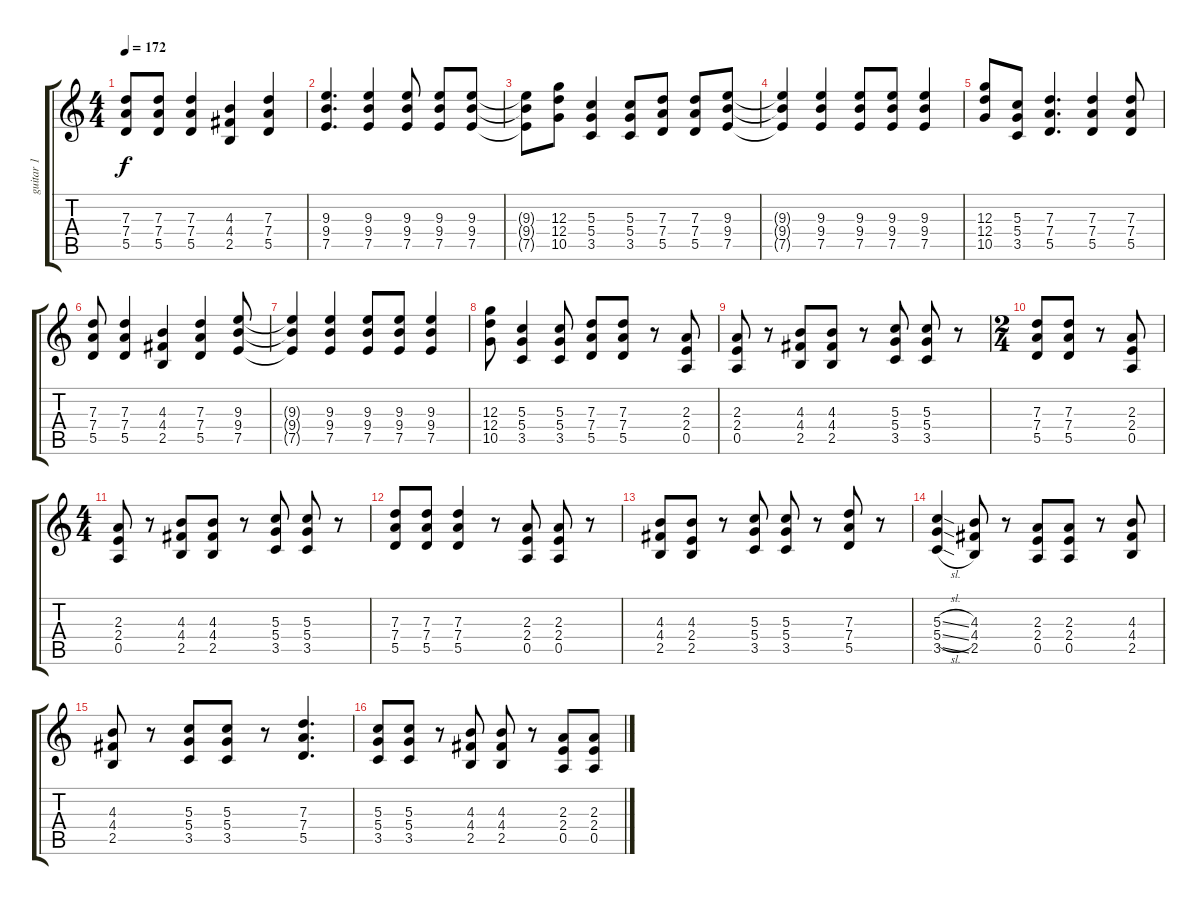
\track ("guitar 1" "guitar 1") {solo instrument distortionguitar}
\staff {score tabs}
\tuning (E4 B3 G3 D3 A2 E2) {hide}
\ts (4 4)
\tempo 172
\clef g2
\ks c
(7.3 7.4 5.5).8{dy f} (7.3 7.4 5.5).8 (7.3 7.4 5.5).4 (4.3 4.4 2.5).4 (7.3 7.4 5.5).4 |
(9.3 9.4 7.5).4{d} (9.3 9.4 7.5).4 (9.3 9.4 7.5).8 (9.3 9.4 7.5).8 (9.3 9.4 7.5).8 |
(9.3{t} 9.4{t} 7.5{t}).8 (12.3 12.4 10.5).8 (5.3 5.4 3.5).4 (5.3 5.4 3.5).8 (7.3 7.4 5.5).8 (7.3 7.4 5.5).8 (9.3 9.4 7.5).8 |
(9.3{t} 9.4{t} 7.5{t}).4 (9.3 9.4 7.5).4 (9.3 9.4 7.5).8 (9.3 9.4 7.5).8 (9.3 9.4 7.5).4 |
(12.3 12.4 10.5).8 (5.3 5.4 3.5).8 (7.3 7.4 5.5).4{d} (7.3 7.4 5.5).4 (7.3 7.4 5.5).8 |
(7.3 7.4 5.5).8 (7.3 7.4 5.5).4 (4.3 4.4 2.5).4 (7.3 7.4 5.5).4 (9.3 9.4 7.5).8 |
(9.3{t} 9.4{t} 7.5{t}).4 (9.3 9.4 7.5).4 (9.3 9.4 7.5).8 (9.3 9.4 7.5).8 (9.3 9.4 7.5).4 |
(12.3 12.4 10.5).8 (5.3 5.4 3.5).4 (5.3 5.4 3.5).8 (7.3 7.4 5.5).8 (7.3 7.4 5.5).8 r.8 (2.3 2.4 0.5).8 |
(2.3 2.4 0.5).8 r.8 (4.3 4.4 2.5).8 (4.3 4.4 2.5).8 r.8 (5.3 5.4 3.5).8 (5.3 5.4 3.5).8 r.8 |
\ts (2 4)
(7.3 7.4 5.5).8 (7.3 7.4 5.5).8 r.8 (2.3 2.4 0.5).8 |
\ts (4 4)
(2.3 2.4 0.5).8 r.8 (4.3 4.4 2.5).8 (4.3 4.4 2.5).8 r.8 (5.3 5.4 3.5).8 (5.3 5.4 3.5).8 r.8 |
(7.3 7.4 5.5).8 (7.3 7.4 5.5).8 (7.3 7.4 5.5).4 r.8 (2.3 2.4 0.5).8 (2.3 2.4 0.5).8 r.8 |
(4.3 4.4 2.5).8 (4.3 2.4 2.5).8 r.8 (5.3 5.4 3.5).8 (5.3 5.4 3.5).8 r.8 (7.3 7.4 5.5).8 r.8 |
(5.3{sl} 5.4{sl} 3.5{sl}).4 (4.3 4.4 2.5).8 r.8 (2.3 2.4 0.5).8 (2.3 2.4 0.5).8 r.8 (4.3 4.4 2.5).8 |
(4.3 4.4 2.5).8 r.8 (5.3 5.4 3.5).8 (5.3 5.4 3.5).8 r.8 (7.3 7.4 5.5).4{d} |
(5.3 5.4 3.5).8 (5.3 5.4 3.5).8 r.8 (4.3 4.4 2.5).8 (4.3 4.4 2.5).8 r.8 (2.3 2.4 0.5).8 (2.3 2.4 0.5).8
